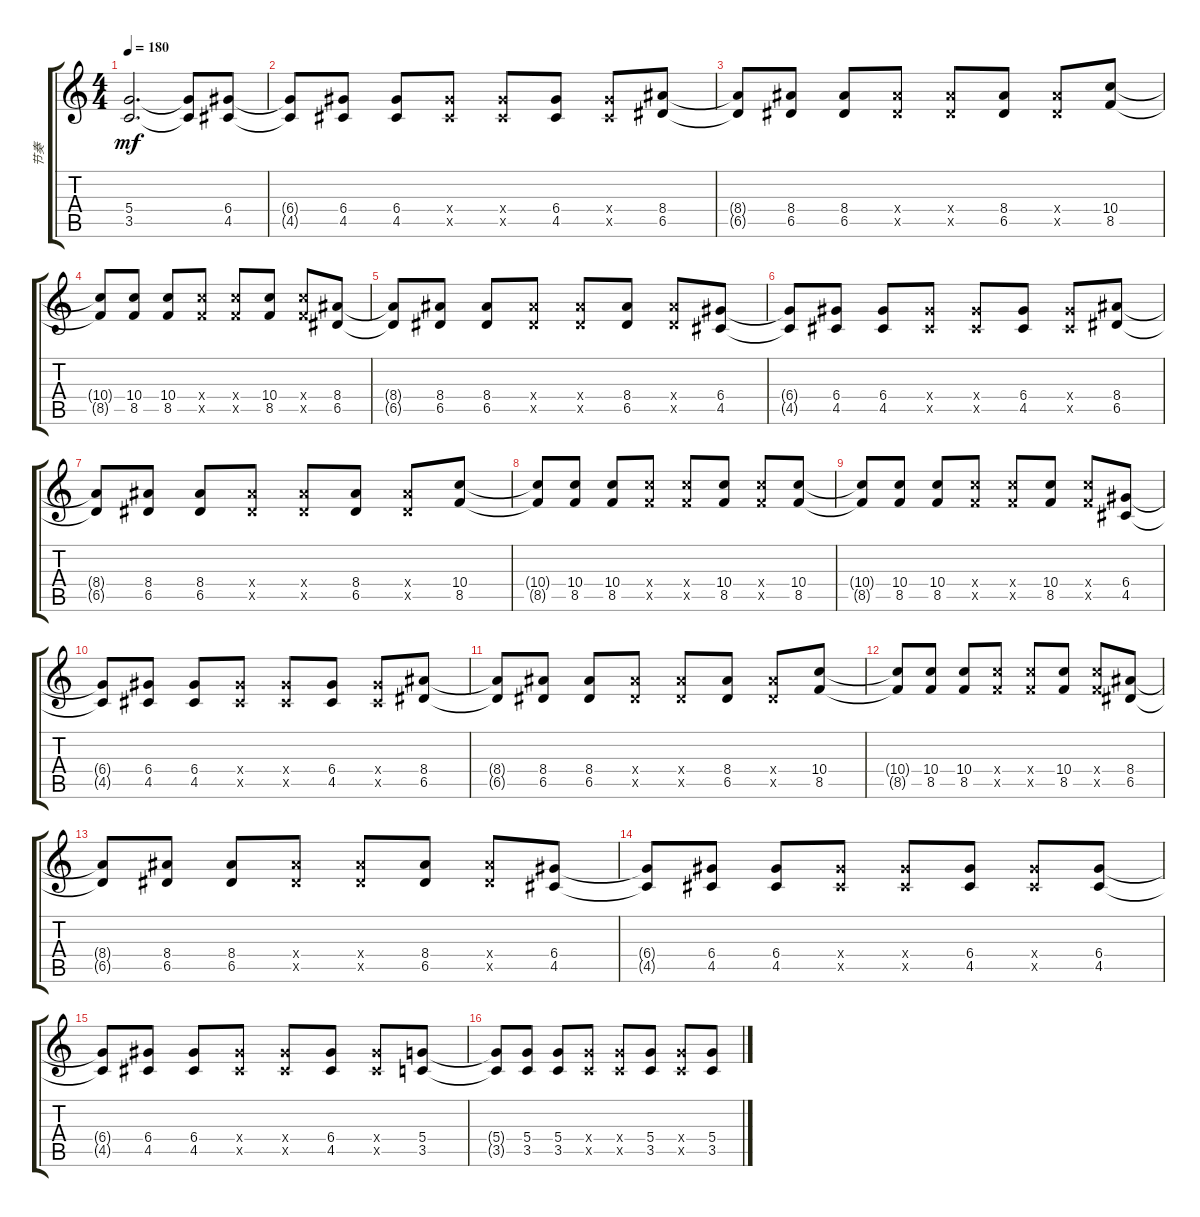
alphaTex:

\track ("节奏" "节奏") {instrument overdrivenguitar}
\staff {score tabs}
\tuning (E4 B3 G3 D3 A2 E2) {hide}
\ts (4 4)
\tempo 180
\clef g2
\ks c
(5.4 3.5).2{d dy mf} (5.4{t} 3.5{t}).8 (6.4 4.5).8 |
(6.4{t} 4.5{t}).8 (6.4 4.5).8 (6.4 4.5).8 (6.4{x} 4.5{x}).8 (6.4{x} 4.5{x}).8 (6.4 4.5).8 (6.4{x} 4.5{x}).8 (8.4 6.5).8 |
(8.4{t} 6.5{t}).8 (8.4 6.5).8 (8.4 6.5).8 (8.4{x} 6.5{x}).8 (8.4{x} 6.5{x}).8 (8.4 6.5).8 (8.4{x} 6.5{x}).8 (10.4 8.5).8 |
(10.4{t} 8.5{t}).8 (10.4 8.5).8 (10.4 8.5).8 (10.4{x} 8.5{x}).8 (10.4{x} 8.5{x}).8 (10.4 8.5).8 (10.4{x} 8.5{x}).8 (8.4 6.5).8 |
(8.4{t} 6.5{t}).8 (8.4 6.5).8 (8.4 6.5).8 (8.4{x} 6.5{x}).8 (8.4{x} 6.5{x}).8 (8.4 6.5).8 (8.4{x} 6.5{x}).8 (6.4 4.5).8 |
(6.4{t} 4.5{t}).8 (6.4 4.5).8 (6.4 4.5).8 (6.4{x} 4.5{x}).8 (6.4{x} 4.5{x}).8 (6.4 4.5).8 (6.4{x} 4.5{x}).8 (8.4 6.5).8 |
(8.4{t} 6.5{t}).8 (8.4 6.5).8 (8.4 6.5).8 (8.4{x} 6.5{x}).8 (8.4{x} 6.5{x}).8 (8.4 6.5).8 (8.4{x} 6.5{x}).8 (10.4 8.5).8 |
(10.4{t} 8.5{t}).8 (10.4 8.5).8 (10.4 8.5).8 (10.4{x} 8.5{x}).8 (10.4{x} 8.5{x}).8 (10.4 8.5).8 (10.4{x} 8.5{x}).8 (10.4 8.5).8 |
(10.4{t} 8.5{t}).8 (10.4 8.5).8 (10.4 8.5).8 (10.4{x} 8.5{x}).8 (10.4{x} 8.5{x}).8 (10.4 8.5).8 (10.4{x} 8.5{x}).8 (6.4 4.5).8 |
(6.4{t} 4.5{t}).8 (6.4 4.5).8 (6.4 4.5).8 (6.4{x} 4.5{x}).8 (6.4{x} 4.5{x}).8 (6.4 4.5).8 (6.4{x} 4.5{x}).8 (8.4 6.5).8 |
(8.4{t} 6.5{t}).8 (8.4 6.5).8 (8.4 6.5).8 (8.4{x} 6.5{x}).8 (8.4{x} 6.5{x}).8 (8.4 6.5).8 (8.4{x} 6.5{x}).8 (10.4 8.5).8 |
(10.4{t} 8.5{t}).8 (10.4 8.5).8 (10.4 8.5).8 (10.4{x} 8.5{x}).8 (10.4{x} 8.5{x}).8 (10.4 8.5).8 (10.4{x} 8.5{x}).8 (8.4 6.5).8 |
(8.4{t} 6.5{t}).8 (8.4 6.5).8 (8.4 6.5).8 (8.4{x} 6.5{x}).8 (8.4{x} 6.5{x}).8 (8.4 6.5).8 (8.4{x} 6.5{x}).8 (6.4 4.5).8 |
(6.4{t} 4.5{t}).8 (6.4 4.5).8 (6.4 4.5).8 (6.4{x} 4.5{x}).8 (6.4{x} 4.5{x}).8 (6.4 4.5).8 (6.4{x} 4.5{x}).8 (6.4 4.5).8 |
(6.4{t} 4.5{t}).8 (6.4 4.5).8 (6.4 4.5).8 (6.4{x} 4.5{x}).8 (6.4{x} 4.5{x}).8 (6.4 4.5).8 (6.4{x} 4.5{x}).8 (5.4 3.5).8 |
(5.4{t} 3.5{t}).8 (5.4 3.5).8 (5.4 3.5).8 (5.4{x} 3.5{x}).8 (5.4{x} 3.5{x}).8 (5.4 3.5).8 (5.4{x} 3.5{x}).8 (5.4 3.5).8
